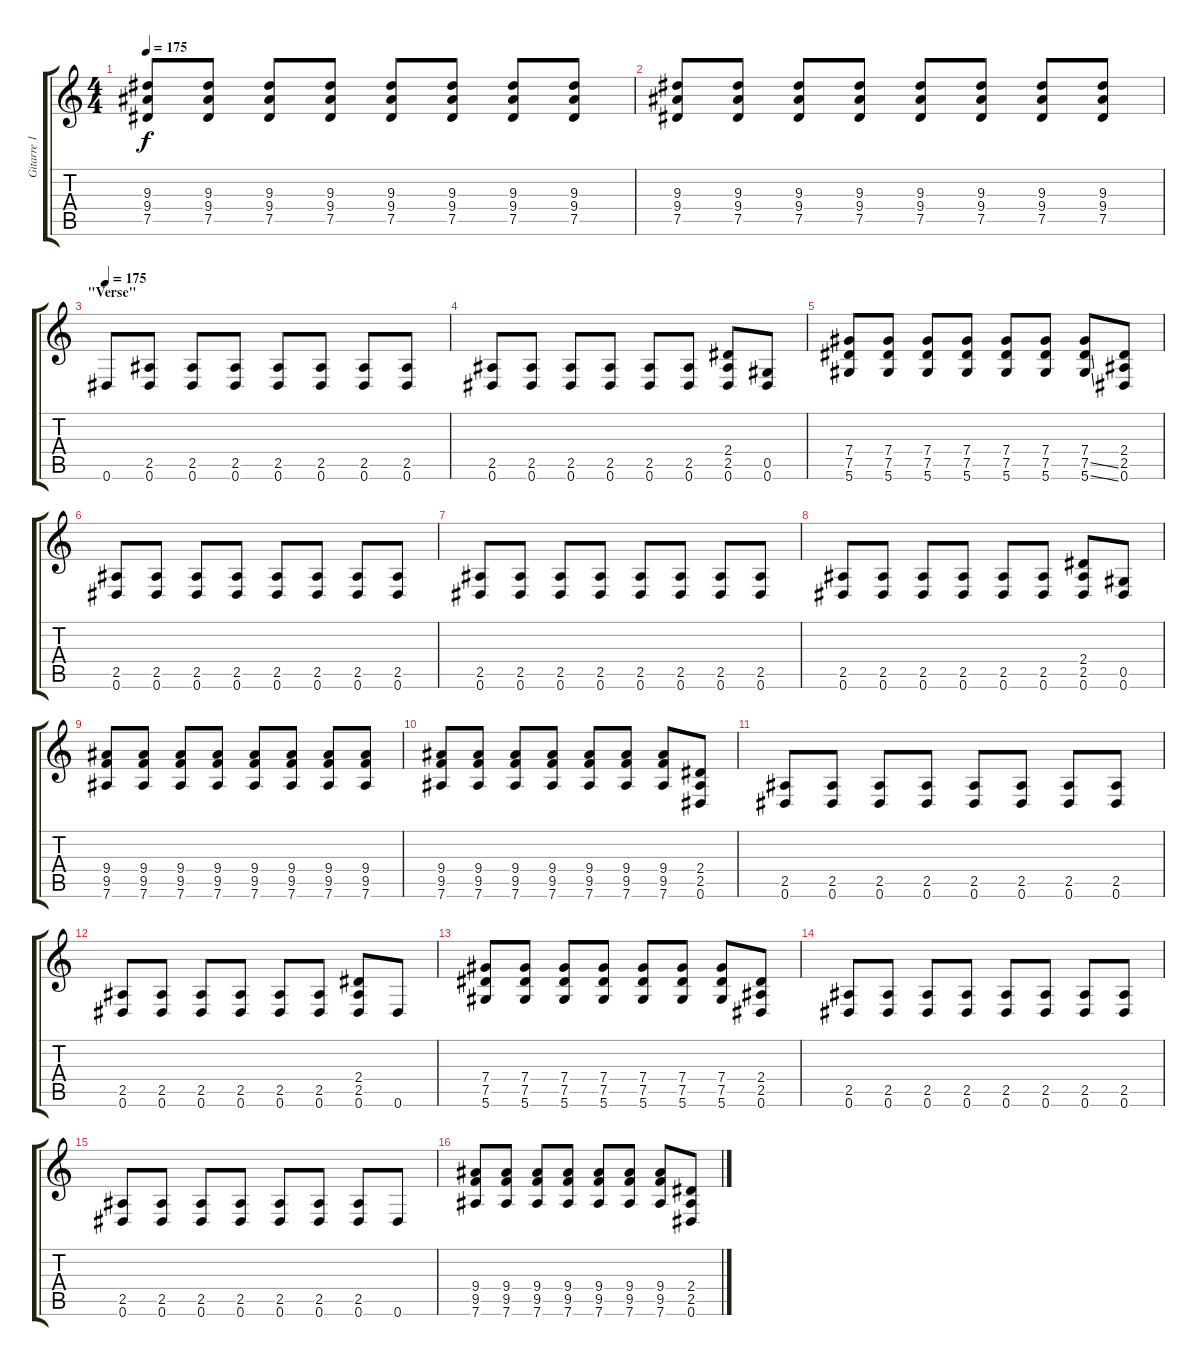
\track ("Gitarre 1" "Gitarre 1") {instrument distortionguitar}
\staff {score tabs}
\tuning (Eb4 Bb3 Gb3 Db3 Ab2 Eb2) {hide}
\ts (4 4)
\tempo 175
\clef g2
\ks c
(9.3 9.4 7.5).8{dy f} (9.3 9.4 7.5).8 (9.3 9.4 7.5).8 (9.3 9.4 7.5).8 (9.3 9.4 7.5).8 (9.3 9.4 7.5).8 (9.3 9.4 7.5).8 (9.3 9.4 7.5).8 |
(9.3 9.4 7.5).8 (9.3 9.4 7.5).8 (9.3 9.4 7.5).8 (9.3 9.4 7.5).8 (9.3 9.4 7.5).8 (9.3 9.4 7.5).8 (9.3 9.4 7.5).8 (9.3 9.4 7.5).8 |
\section ("" "\"Verse\"")
\tempo 175
0.6.8{instrument distortionguitar} (2.5 0.6).8 (2.5 0.6).8 (2.5 0.6).8 (2.5 0.6).8 (2.5 0.6).8 (2.5 0.6).8 (2.5 0.6).8 |
(2.5 0.6).8 (2.5 0.6).8 (2.5 0.6).8 (2.5 0.6).8 (2.5 0.6).8 (2.5 0.6).8 (2.4 2.5 0.6).8 (0.5 0.6).8 |
(7.4 7.5 5.6).8 (7.4 7.5 5.6).8 (7.4 7.5 5.6).8 (7.4 7.5 5.6).8 (7.4 7.5 5.6).8 (7.4 7.5 5.6).8 (7.4 7.5{ss} 5.6{ss}).8 (2.4 2.5 0.6).8 |
(2.5 0.6).8 (2.5 0.6).8 (2.5 0.6).8 (2.5 0.6).8 (2.5 0.6).8 (2.5 0.6).8 (2.5 0.6).8 (2.5 0.6).8 |
(2.5 0.6).8 (2.5 0.6).8 (2.5 0.6).8 (2.5 0.6).8 (2.5 0.6).8 (2.5 0.6).8 (2.5 0.6).8 (2.5 0.6).8 |
(2.5 0.6).8 (2.5 0.6).8 (2.5 0.6).8 (2.5 0.6).8 (2.5 0.6).8 (2.5 0.6).8 (2.4 2.5 0.6).8 (0.5 0.6).8 |
(9.4 9.5 7.6).8 (9.4 9.5 7.6).8 (9.4 9.5 7.6).8 (9.4 9.5 7.6).8 (9.4 9.5 7.6).8 (9.4 9.5 7.6).8 (9.4 9.5 7.6).8 (9.4 9.5 7.6).8 |
(9.4 9.5 7.6).8 (9.4 9.5 7.6).8 (9.4 9.5 7.6).8 (9.4 9.5 7.6).8 (9.4 9.5 7.6).8 (9.4 9.5 7.6).8 (9.4 9.5 7.6).8 (2.4 2.5 0.6).8 |
(2.5 0.6).8 (2.5 0.6).8 (2.5 0.6).8 (2.5 0.6).8 (2.5 0.6).8 (2.5 0.6).8 (2.5 0.6).8 (2.5 0.6).8 |
(2.5 0.6).8 (2.5 0.6).8 (2.5 0.6).8 (2.5 0.6).8 (2.5 0.6).8 (2.5 0.6).8 (2.4 2.5 0.6).8 0.6.8 |
(7.4 7.5 5.6).8 (7.4 7.5 5.6).8 (7.4 7.5 5.6).8 (7.4 7.5 5.6).8 (7.4 7.5 5.6).8 (7.4 7.5 5.6).8 (7.4 7.5 5.6).8 (2.4 2.5 0.6).8 |
(2.5 0.6).8 (2.5 0.6).8 (2.5 0.6).8 (2.5 0.6).8 (2.5 0.6).8 (2.5 0.6).8 (2.5 0.6).8 (2.5 0.6).8 |
(2.5 0.6).8 (2.5 0.6).8 (2.5 0.6).8 (2.5 0.6).8 (2.5 0.6).8 (2.5 0.6).8 (2.5 0.6).8 0.6.8 |
(9.4 9.5 7.6).8 (9.4 9.5 7.6).8 (9.4 9.5 7.6).8 (9.4 9.5 7.6).8 (9.4 9.5 7.6).8 (9.4 9.5 7.6).8 (9.4 9.5 7.6).8 (2.4 2.5 0.6).8
